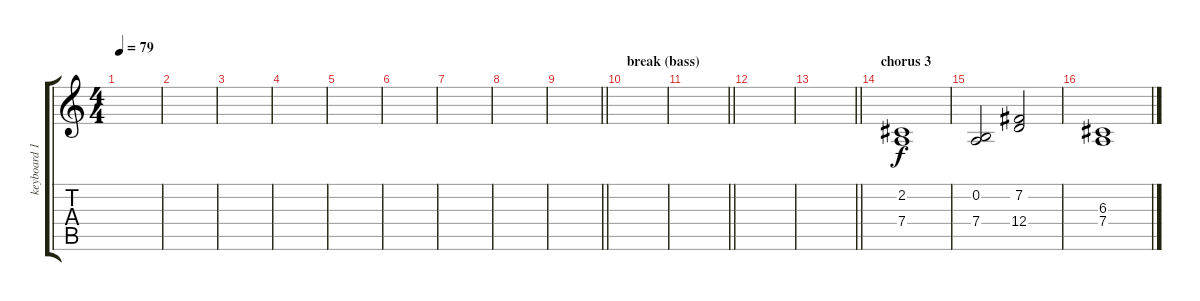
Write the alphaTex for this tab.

\track ("keyboard 1" "keyboard 1") {instrument pad4choir}
\staff {score tabs}
\tuning (E4 B3 G3 D3 A2 E2) {hide}
\ts (4 4)
\tempo 79
\clef g2
\ks c
|
|
|
|
|
|
|
|
\barLineRight lightlight
|
\section ("" "break (bass) ")
|
\barLineRight lightlight
|
|
\barLineRight lightlight
|
\section ("" "chorus 3")
(2.2 7.4).1{balance 8} |
(0.2 7.4).2 (7.2 12.4).2 |
(6.3 7.4).1
